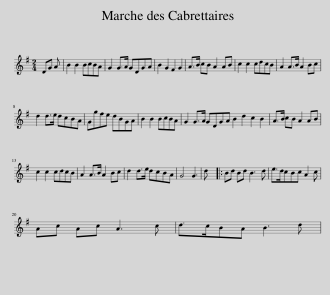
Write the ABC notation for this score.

X:1
L:1/8
M:2/4
I:linebreak $
K:G
V:1 treble
V:1
 DG A | B2 B2 BcBA | G2 G>A GDGA | B2 G2 F2 G2 | A>B cB A2 AB | %5
 c2 c2 cdcB | A2 A>B A2 Bc |$ d2 d>e dcBA | Ggfe dBGA | B2 B2 BcBA | %10
 G2 G>A GDGA B2 d2 c2 B2 | A>B cB A2 AB |$ c2 c2 cdcB | A2 A>B A2 Bc | d2 d>e dcBA | %15
 G4 G3 | d |: Bd Bd B3 d | e>dcBc A2 c |$ Ac Ac A3 c | %20
 d>cBA B3 d | %21
